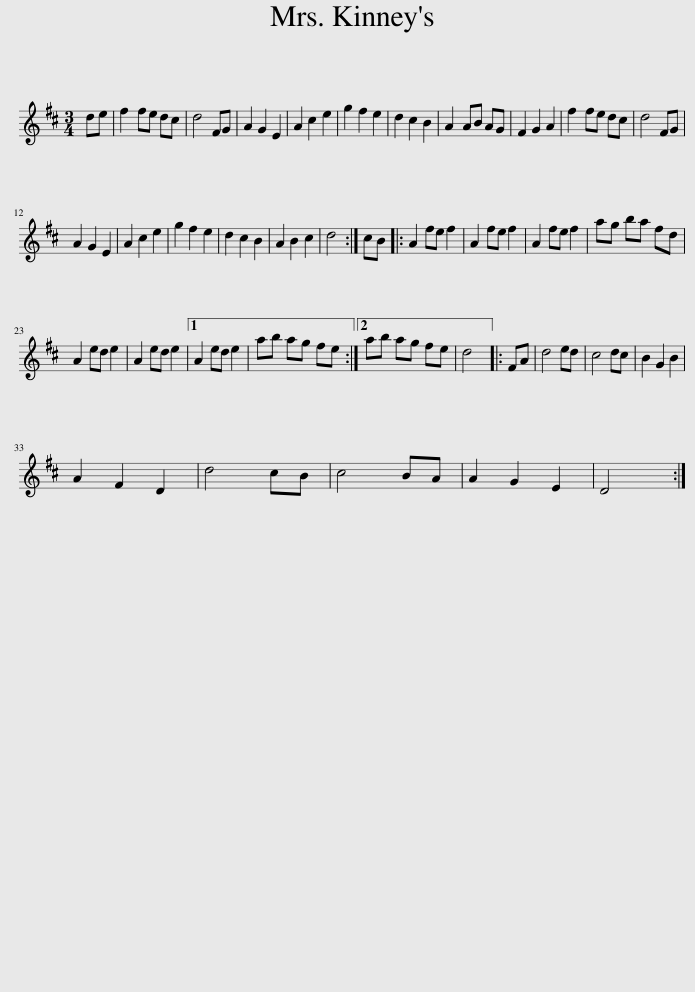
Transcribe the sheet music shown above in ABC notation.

X:1
L:1/8
M:3/4
I:linebreak $
K:D
V:1 treble
V:1
 de | f2 fe dc | d4 FG | A2 G2 E2 | A2 c2 e2 | %5
 g2 f2 e2 | d2 c2 B2 | A2 AB AG | F2 G2 A2 | f2 fe dc | %10
 d4 FG |$ A2 G2 E2 | A2 c2 e2 | g2 f2 e2 | d2 c2 B2 | %15
 A2 B2 c2 | d4 :| cB |: A2 fe f2 | A2 fe f2 | %20
 A2 fe f2 | ag ba fd |$ A2 ed e2 | A2 ed e2 |1 A2 ed e2 | %25
 ab ag fe :|2 ab ag fe | d4 |: FA | d4 ed | %30
 c4 dc | B2 G2 B2 |$ A2 F2 D2 | d4 cB | c4 BA | %35
 A2 G2 E2 | D4 :| %37
